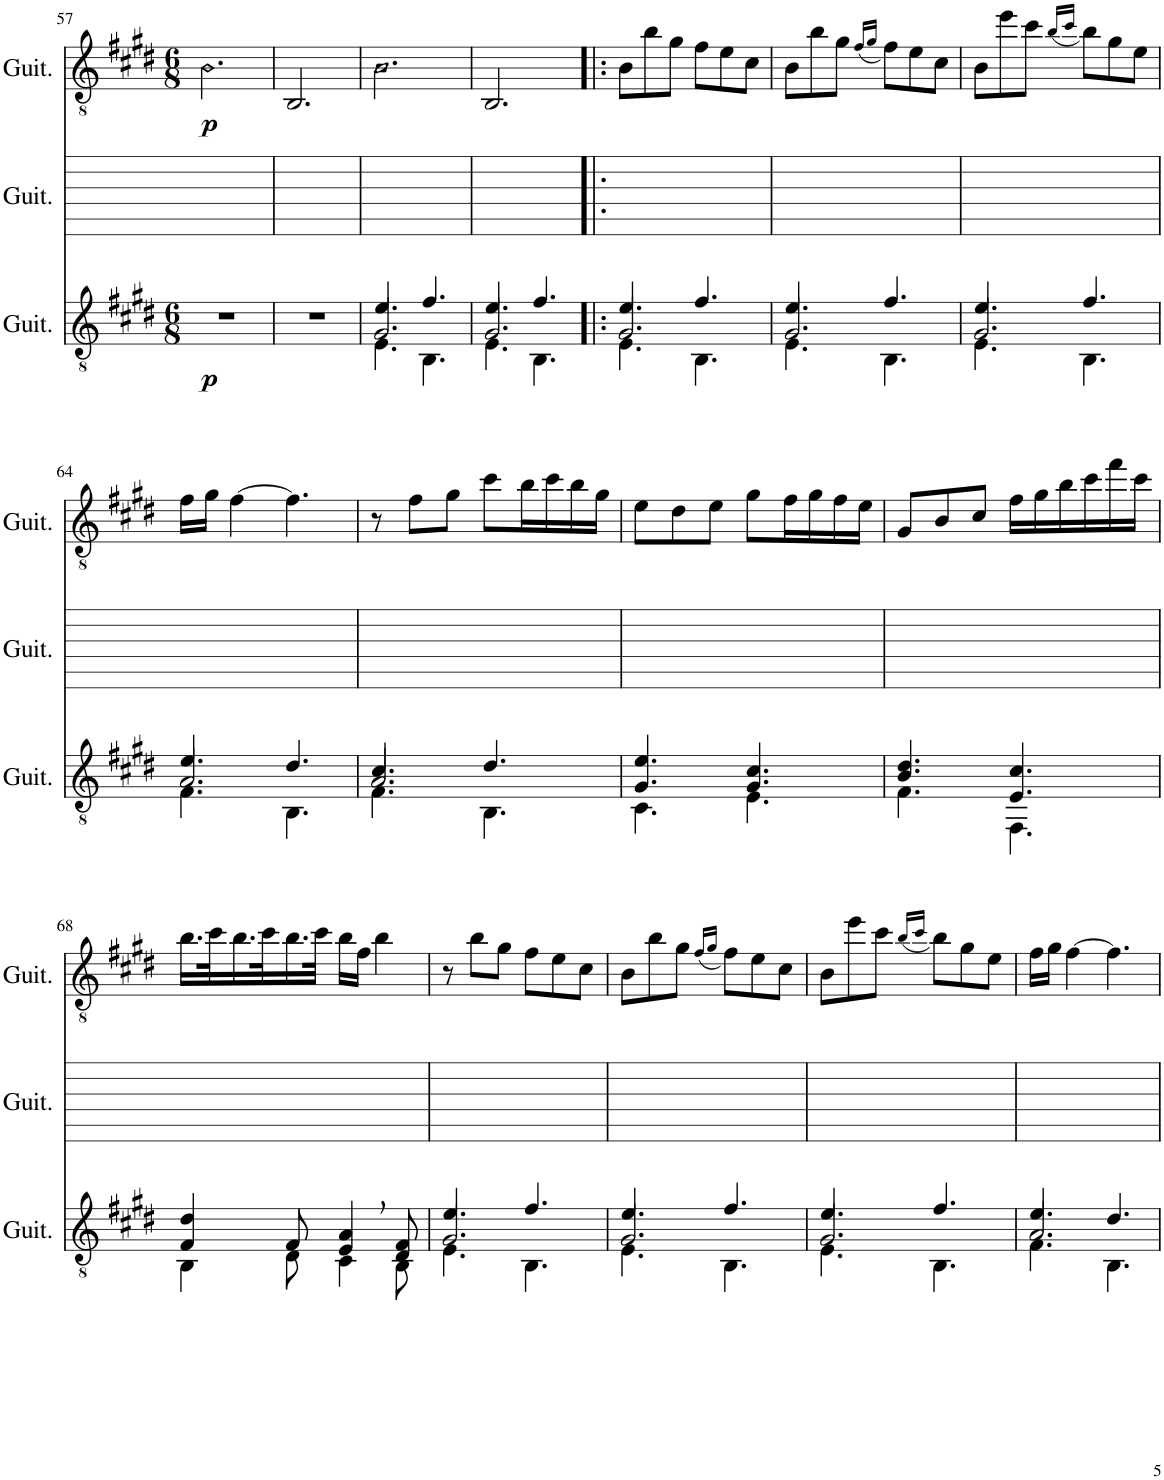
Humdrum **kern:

**kern	**dynam	**kern	**kern	**dynam
*part3	*part3	*part2	*part1	*part1
*staff3	*staff3	*staff2	*staff1	*staff1
*I"Classical Guitar	*	*I"Classical Guitar	*I"Classical Guitar	*
*I'Guit.	*	*I'Guit.	*I'Guit.	*
!!LO:PB:g=z
*clefGv2	*	*	*clefGv2	*
*k[f#c#g#d#]	*	*k[f#c#g#d#]	*k[f#c#g#d#]	*
*M6/8	*	*M6/8	*M6/8	*
=57	=57	=57	=57	=57
!	!LO:DY:b	!	!	!LO:DY:b
2.r	p	2.r	2.B\	p
=58	=58	=58	=58	=58
2.r	.	2.r	2.BB/	.
=59	=59	=59	=59	=59
*^	*	*	*	*
*	*^	*	*	*	*
!	!	!	!	!	!LO:N:head=diamond	!
4.e/	4.E\	2.G#/	.	2.r	2.B\	.
4.f#/	4.BB\	.	.	.	.	.
=60	=60	=60	=60	=60	=60	=60
4.e/	4.E\	2.G#/	.	2.r	2.BB/	.
4.f#/	4.BB\	.	.	.	.	.
=61!|:	=61!|:	=61!|:	=61!|:	=61!|:	=61!|:	=61!|:
4.e/	4.E\	2.G#/	.	2.r	8B\L	.
.	.	.	.	.	8b\	.
.	.	.	.	.	8g#\J	.
4.f#/	4.BB\	.	.	.	8f#\L	.
.	.	.	.	.	8e\	.
.	.	.	.	.	8c#\J	.
=62	=62	=62	=62	=62	=62	=62
4.e/	4.E\	2.G#/	.	2.r	8B\L	.
.	.	.	.	.	8b\	.
.	.	.	.	.	8g#\J	.
.	.	.	.	.	(16qf#/LL	.
.	.	.	.	.	16qg#/JJ	.
4.f#/	4.BB\	.	.	.	8f#\L)	.
.	.	.	.	.	8e\	.
.	.	.	.	.	8c#\J	.
=63	=63	=63	=63	=63	=63	=63
4.e/	4.E\	2.G#/	.	2.r	8B\L	.
.	.	.	.	.	8ee\	.
.	.	.	.	.	8cc#\J	.
.	.	.	.	.	(16qb/LL	.
.	.	.	.	.	16qcc#/JJ	.
4.f#/	4.BB\	.	.	.	8b\L)	.
.	.	.	.	.	8g#\	.
.	.	.	.	.	8e\J	.
!!LO:LB:g=z
=64	=64	=64	=64	=64	=64	=64
4.e/	4.F#\	2.A/	.	2.r	16f#\LL	.
.	.	.	.	.	16g#\JJ	.
.	.	.	.	.	[4f#\	.
4.d#/	4.BB\	.	.	.	4.f#\]	.
=65	=65	=65	=65	=65	=65	=65
4.c#/	4.F#\	2.A/	.	2.r	8r	.
.	.	.	.	.	8f#\L	.
.	.	.	.	.	8g#\J	.
4.d#/	4.BB\	.	.	.	8cc#\L	.
.	.	.	.	.	16b\L	.
.	.	.	.	.	16cc#\	.
.	.	.	.	.	16b\	.
.	.	.	.	.	16g#\JJ	.
*	*v	*v	*	*	*	*
=66	=66	=66	=66	=66	=66
4.G#/ 4.e/	4.C#\	.	2.r	8e\L	.
.	.	.	.	8d#\	.
.	.	.	.	8e\J	.
4.G#/ 4.c#/	4.E\	.	.	8g#\L	.
.	.	.	.	16f#\L	.
.	.	.	.	16g#\	.
.	.	.	.	16f#\	.
.	.	.	.	16e\JJ	.
=67	=67	=67	=67	=67	=67
4.B/ 4.d#/	4.F#\	.	2.r	8G#/L	.
.	.	.	.	8B/	.
.	.	.	.	8c#/J	.
4.E/ 4.c#/	4.FF#\	.	.	16f#\LL	.
.	.	.	.	16g#\	.
.	.	.	.	16b\	.
.	.	.	.	16cc#\	.
.	.	.	.	16ff#\	.
.	.	.	.	16cc#\JJ	.
!!LO:LB:g=z
=68	=68	=68	=68	=68	=68
4F#/ 4d#/	4BB\	.	2.r	16.b\LL	.
.	.	.	.	32cc#\K	.
.	.	.	.	16.b\	.
.	.	.	.	32cc#\K	.
8F#/	8D#\	.	.	16.b\	.
.	.	.	.	32cc#\JJk	.
4E/, 4A/,	4C#\	.	.	16b\LL	.
.	.	.	.	16f#\JJ	.
.	.	.	.	4b\	.
8D#/ 8F#/	8BB\	.	.	.	.
=69	=69	=69	=69	=69	=69
*	*^	*	*	*	*
4.e/	4.E\	2.G#/	.	2.r	8r	.
.	.	.	.	.	8b\L	.
.	.	.	.	.	8g#\J	.
4.f#/	4.BB\	.	.	.	8f#\L	.
.	.	.	.	.	8e\	.
.	.	.	.	.	8c#\J	.
=70	=70	=70	=70	=70	=70	=70
4.e/	4.E\	2.G#/	.	2.r	8B\L	.
.	.	.	.	.	8b\	.
.	.	.	.	.	8g#\J	.
.	.	.	.	.	(16qf#/LL	.
.	.	.	.	.	16qg#/JJ	.
4.f#/	4.BB\	.	.	.	8f#\L)	.
.	.	.	.	.	8e\	.
.	.	.	.	.	8c#\J	.
=71	=71	=71	=71	=71	=71	=71
4.e/	4.E\	2.G#/	.	2.r	8B\L	.
.	.	.	.	.	8ee\	.
.	.	.	.	.	8cc#\J	.
.	.	.	.	.	(16qb/LL	.
.	.	.	.	.	16qcc#/JJ	.
4.f#/	4.BB\	.	.	.	8b\L)	.
.	.	.	.	.	8g#\	.
.	.	.	.	.	8e\J	.
=72	=72	=72	=72	=72	=72	=72
4.e/	4.F#\	2.A/	.	2.r	16f#\LL	.
.	.	.	.	.	16g#\JJ	.
.	.	.	.	.	[4f#\	.
4.d#/	4.BB\	.	.	.	4.f#\]	.
*v	*v	*v	*	*	*	*
=	=	=	=	=
*-	*-	*-	*-	*-
